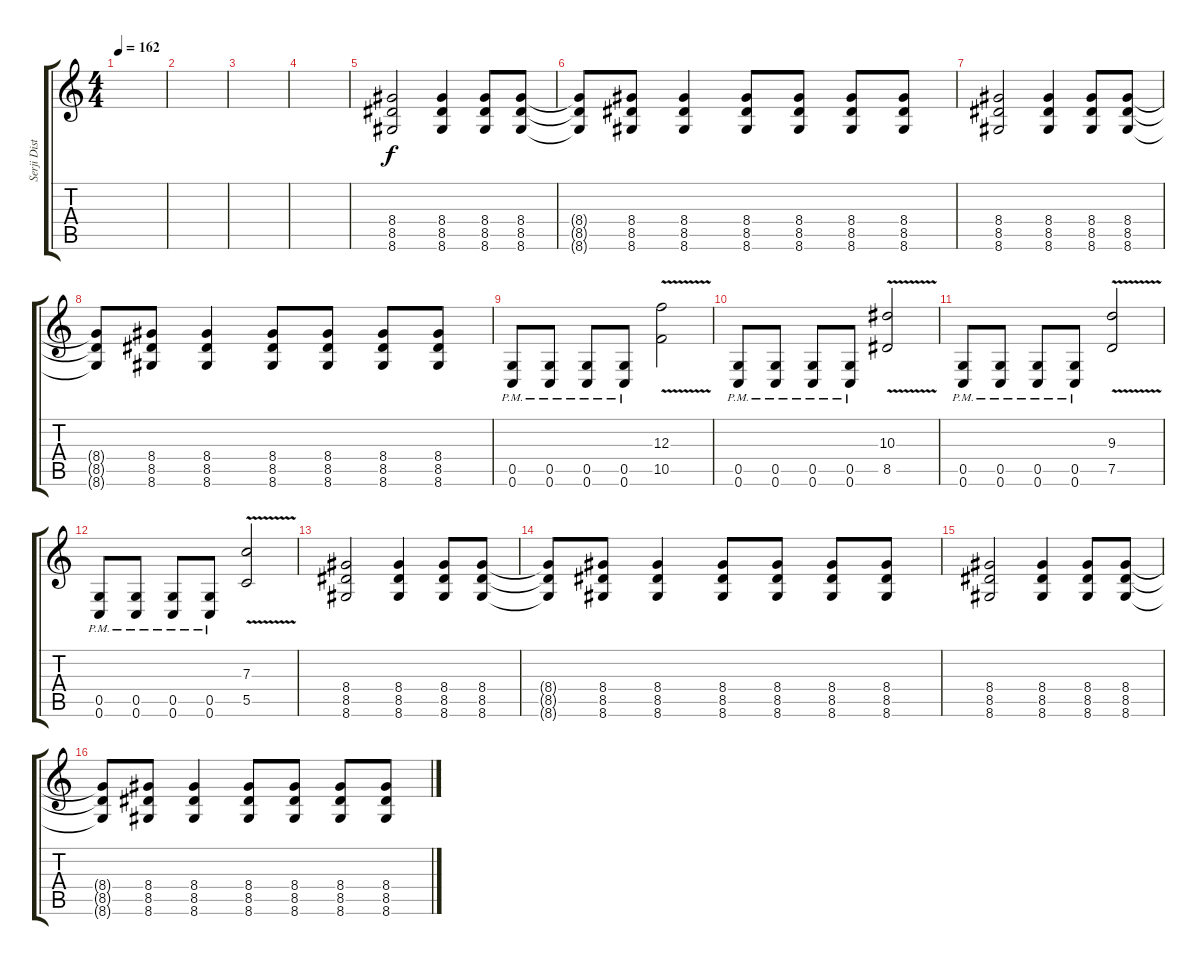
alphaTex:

\track ("Serji Distortion " "Serji Dist") {instrument distortionguitar}
\staff {score tabs}
\tuning (D4 A3 F3 C3 G2 C2) {hide}
\ts (4 4)
\tempo 162
\clef g2
\ks c
|
|
|
|
(8.4 8.5 8.6).2 (8.4 8.5 8.6).4 (8.4 8.5 8.6).8 (8.4 8.5 8.6).8 |
(8.4{t} 8.5{t} 8.6{t}).8 (8.4 8.5 8.6).8 (8.4 8.5 8.6).4 (8.4 8.5 8.6).8 (8.4 8.5 8.6).8 (8.4 8.5 8.6).8 (8.4 8.5 8.6).8 |
(8.4 8.5 8.6).2 (8.4 8.5 8.6).4 (8.4 8.5 8.6).8 (8.4 8.5 8.6).8 |
(8.4{t} 8.5{t} 8.6{t}).8 (8.4 8.5 8.6).8 (8.4 8.5 8.6).4 (8.4 8.5 8.6).8 (8.4 8.5 8.6).8 (8.4 8.5 8.6).8 (8.4 8.5 8.6).8 |
(0.5{pm} 0.6{pm}).8 (0.5{pm} 0.6{pm}).8 (0.5{pm} 0.6{pm}).8 (0.5{pm} 0.6{pm}).8 (12.3{v} 10.5{v}).2 |
(0.5{pm} 0.6{pm}).8 (0.5{pm} 0.6{pm}).8 (0.5{pm} 0.6{pm}).8 (0.5{pm} 0.6{pm}).8 (10.3{v} 8.5{v}).2 |
(0.5{pm} 0.6{pm}).8 (0.5{pm} 0.6{pm}).8 (0.5{pm} 0.6{pm}).8 (0.5{pm} 0.6{pm}).8 (9.3{v} 7.5{v}).2 |
(0.5{pm} 0.6{pm}).8 (0.5{pm} 0.6{pm}).8 (0.5{pm} 0.6{pm}).8 (0.5{pm} 0.6{pm}).8 (7.3{v} 5.5{v}).2 |
(8.4 8.5 8.6).2 (8.4 8.5 8.6).4 (8.4 8.5 8.6).8 (8.4 8.5 8.6).8 |
(8.4{t} 8.5{t} 8.6{t}).8 (8.4 8.5 8.6).8 (8.4 8.5 8.6).4 (8.4 8.5 8.6).8 (8.4 8.5 8.6).8 (8.4 8.5 8.6).8 (8.4 8.5 8.6).8 |
(8.4 8.5 8.6).2 (8.4 8.5 8.6).4 (8.4 8.5 8.6).8 (8.4 8.5 8.6).8 |
(8.4{t} 8.5{t} 8.6{t}).8 (8.4 8.5 8.6).8 (8.4 8.5 8.6).4 (8.4 8.5 8.6).8 (8.4 8.5 8.6).8 (8.4 8.5 8.6).8 (8.4 8.5 8.6).8
